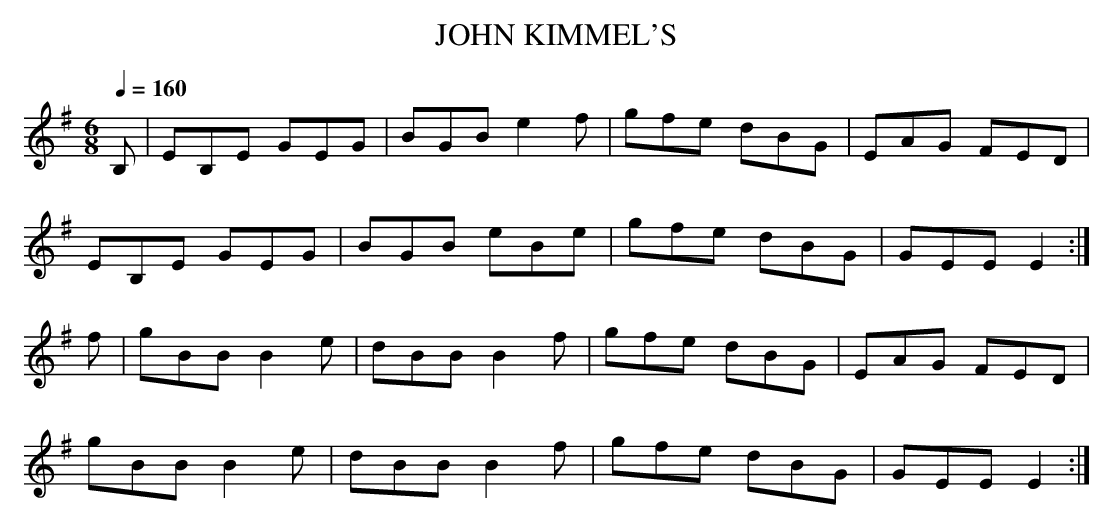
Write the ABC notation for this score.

X:1
T:JOHN KIMMEL'S
Q:1/4=160
M:6/8
K:Em
B,|EB,E GEG|BGB e2f|gfe dBG|EAG FED|
EB,E GEG|BGB eBe| gfe dBG|GEE E2 :|
f|gBB B2e|dBB B2f|gfe dBG|EAG FED|
gBB B2e|dBB B2f|gfe dBG|GEE E2 :|
